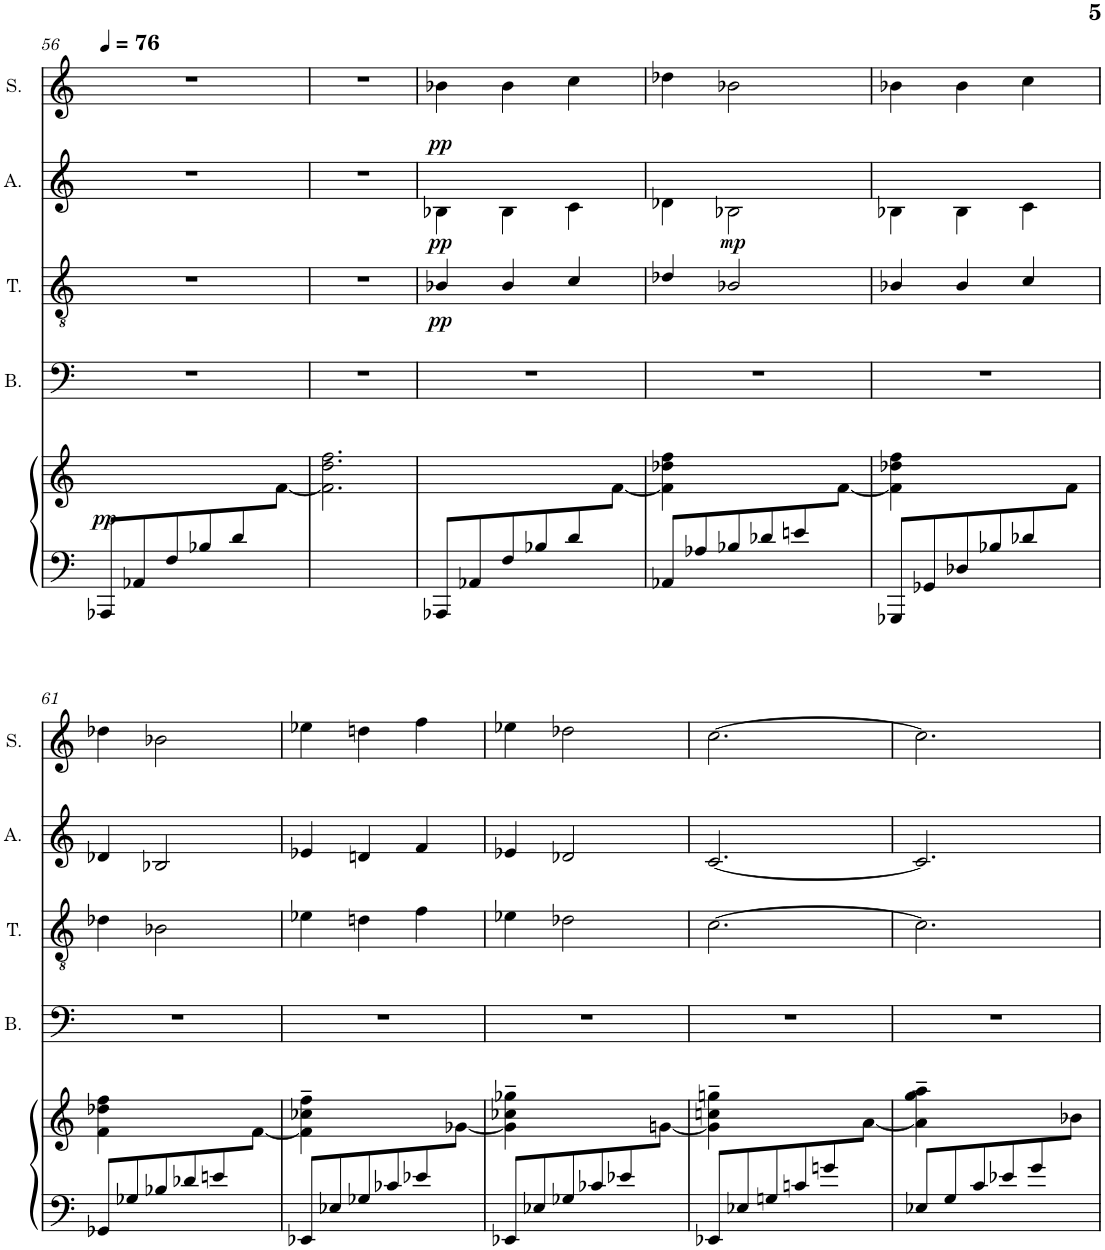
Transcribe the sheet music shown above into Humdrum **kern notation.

**kern	**kern	**dynam	**kern	**kern	**dynam	**kern	**dynam	**kern
*part5	*part5	*part5	*part4	*part3	*part3	*part2	*part2	*part1
*staff6	*staff5	*staff5/6	*staff4	*staff3	*staff3	*staff2	*staff2	*staff1
*I"Piano	*	*	*I"Basse	*I"Ténor	*	*I"Alto	*	*I"Soprano
*I'Pno	*	*	*I'B.	*I'T.	*	*I'A.	*	*I'S.
!!LO:PB:g=z
*clefF4	*clefG2	*	*clefF4	*clefGv2	*	*clefG2	*	*clefG2
*k[]	*k[]	*	*k[]	*k[]	*	*k[]	*	*k[]
*M3/4	*M3/4	*	*M3/4	*M3/4	*	*M3/4	*	*M3/4
*MM76	*MM76	*	*MM76	*MM76	*	*MM76	*	*MM76
=56	=56	=56	=56	=56	=56	=56	=56	=56
*	*^	*	*	*	*	*	*	*
!	!	!	!LO:DY:a=2	!	!	!	!	!	!
8AAA-X/L	2.ryy	8ryy	pp	2.r	2.r	.	2.r	.	2.r
*	*v	*v	*	*	*	*	*	*	*
8AA-X/	.	.	.	.	.	.	.	.
8F/	.	.	.	.	.	.	.	.
8B-X/	.	.	.	.	.	.	.	.
8d/	.	.	.	.	.	.	.	.
*	*^	*	*	*	*	*	*	*
8ryy	.	[<8f\J	.	.	.	.	.	.	.
=57	=57	=57	=57	=57	=57	=57	=57	=57	=57
2.ryy	2.ryy	2.f\] 2.dd\ 2.ff\	.	2.r	2.r	.	2.r	.	2.r
=58	=58	=58	=58	=58	=58	=58	=58	=58	=58
!	!	!	!	!	!	!LO:DY:a	!	!	!
!	!	!	!	!	!	!LO:DY:n=1:b	!	!LO:DY:a	!
8AAA-X/L	2.ryy	8ryy	.	2.r	4B-X/	pp pp	4B-X\	pp	4b-X\
*	*v	*v	*	*	*	*	*	*	*
8AA-X/	.	.	.	.	.	.	.	.
8F/	.	.	.	4B-/	.	4B-\	.	4b-\
8B-X/	.	.	.	.	.	.	.	.
8d/	.	.	.	4c/	.	4c\	.	4cc\
*	*^	*	*	*	*	*	*	*
8ryy	.	[<8f\J	.	.	.	.	.	.	.
=59	=59	=59	=59	=59	=59	=59	=59	=59	=59
*^	*	*	*	*	*	*	*	*	*
8AA-X/L	4ryy	8ryy	4f\] 4dd-X\ 4ff\	.	2.r	4d-X/	.	4d-X\	.	4dd-X\
8A-X/	.	.	.	.	.	.	.	.	.	.
!	!	!	!	!	!	!	!	!	!LO:DY:b	!
8B-X/	2ryy	.	2ryy	.	.	2B-X/	.	2B-X\	mp	2b-X\
8d-X/	.	.	.	.	.	.	.	.	.	.
8en/	.	.	.	.	.	.	.	.	.	.
8ryy	.	[<8f\J	.	.	.	.	.	.	.	.
*v	*v	*	*	*	*	*	*	*	*	*
=60	=60	=60	=60	=60	=60	=60	=60	=60	=60
8GGG-X/L	4f\] 4dd-X\ 4ff\	8ryy	.	2.r	4B-X/	.	4B-X\	.	4b-X\
*	*v	*v	*	*	*	*	*	*	*
8GG-X/	.	.	.	.	.	.	.	.
8D-X/	2ryy	.	.	4B-/	.	4B-\	.	4b-\
8B-X/	.	.	.	.	.	.	.	.
8d-X/	.	.	.	4c/	.	4c\	.	4cc\
*	*^	*	*	*	*	*	*	*
8ryy	.	8f\J	.	.	.	.	.	.	.
!!LO:LB:g=z
=61	=61	=61	=61	=61	=61	=61	=61	=61	=61
8GG-X/L	4f\ 4dd-X\ 4ff\	8ryy	.	2.r	4d-X\	.	4d-X/	.	4dd-X\
*	*v	*v	*	*	*	*	*	*	*
8G-X/	.	.	.	.	.	.	.	.
8B-X/	2ryy	.	.	2B-X\	.	2B-X/	.	2b-X\
8d-X/	.	.	.	.	.	.	.	.
8en/	.	.	.	.	.	.	.	.
*	*^	*	*	*	*	*	*	*
8ryy	.	[<8f\J	.	.	.	.	.	.	.
=62	=62	=62	=62	=62	=62	=62	=62	=62	=62
*^	*	*	*	*	*	*	*	*	*
8EE-X/L	4ryy	8ryy	4f\]~ 4cc-X\~ 4ff\~	.	2.r	4e-X\	.	4e-X/	.	4ee-X\
8E-X/	.	.	.	.	.	.	.	.	.	.
8G-X/	2ryy	.	2ryy	.	.	4dn\	.	4dn/	.	4ddn\
8c-X/	.	.	.	.	.	.	.	.	.	.
8e-X/	.	.	.	.	.	4f\	.	4f/	.	4ff\
8ryy	.	[<8g-X\J	.	.	.	.	.	.	.	.
*v	*v	*	*	*	*	*	*	*	*	*
=63	=63	=63	=63	=63	=63	=63	=63	=63	=63
8EE-X/L	4g-\]~ 4cc-X\~ 4gg-X\~	8ryy	.	2.r	4e-X\	.	4e-X/	.	4ee-X\
*	*v	*v	*	*	*	*	*	*	*
8E-X/	.	.	.	.	.	.	.	.
8G-X/	2ryy	.	.	2d-X\	.	2d-X/	.	2dd-X\
8c-X/	.	.	.	.	.	.	.	.
8e-X/	.	.	.	.	.	.	.	.
*	*^	*	*	*	*	*	*	*
8ryy	.	[<8gn\J	.	.	.	.	.	.	.
=64	=64	=64	=64	=64	=64	=64	=64	=64	=64
*^	*	*	*	*	*	*	*	*	*
8EE-X/L	4ryy	8ryy	4g\]~ 4ccn\~ 4ggn\~	.	2.r	[>2.c\	.	[<2.c/	.	[>2.cc\
8E-X/	.	.	.	.	.	.	.	.	.	.
8Gn/	2ryy	.	2ryy	.	.	.	.	.	.	.
8cn/	.	.	.	.	.	.	.	.	.	.
8gn/	.	.	.	.	.	.	.	.	.	.
8ryy	.	[<8a\J	.	.	.	.	.	.	.	.
*v	*v	*	*	*	*	*	*	*	*	*
=65	=65	=65	=65	=65	=65	=65	=65	=65	=65
8E-X/L	4a\]~ 4gg\~ 4aa\~	8ryy	.	2.r	2.c\]	.	2.c/]	.	2.cc\]
*	*v	*v	*	*	*	*	*	*	*
8G/	.	.	.	.	.	.	.	.
8c/	2ryy	.	.	.	.	.	.	.
8e-X/	.	.	.	.	.	.	.	.
8g/	.	.	.	.	.	.	.	.
*	*^	*	*	*	*	*	*	*
8ryy	.	8b-X\J	.	.	.	.	.	.	.
*	*v	*v	*	*	*	*	*	*	*
=	=	=	=	=	=	=	=	=
*-	*-	*-	*-	*-	*-	*-	*-	*-
